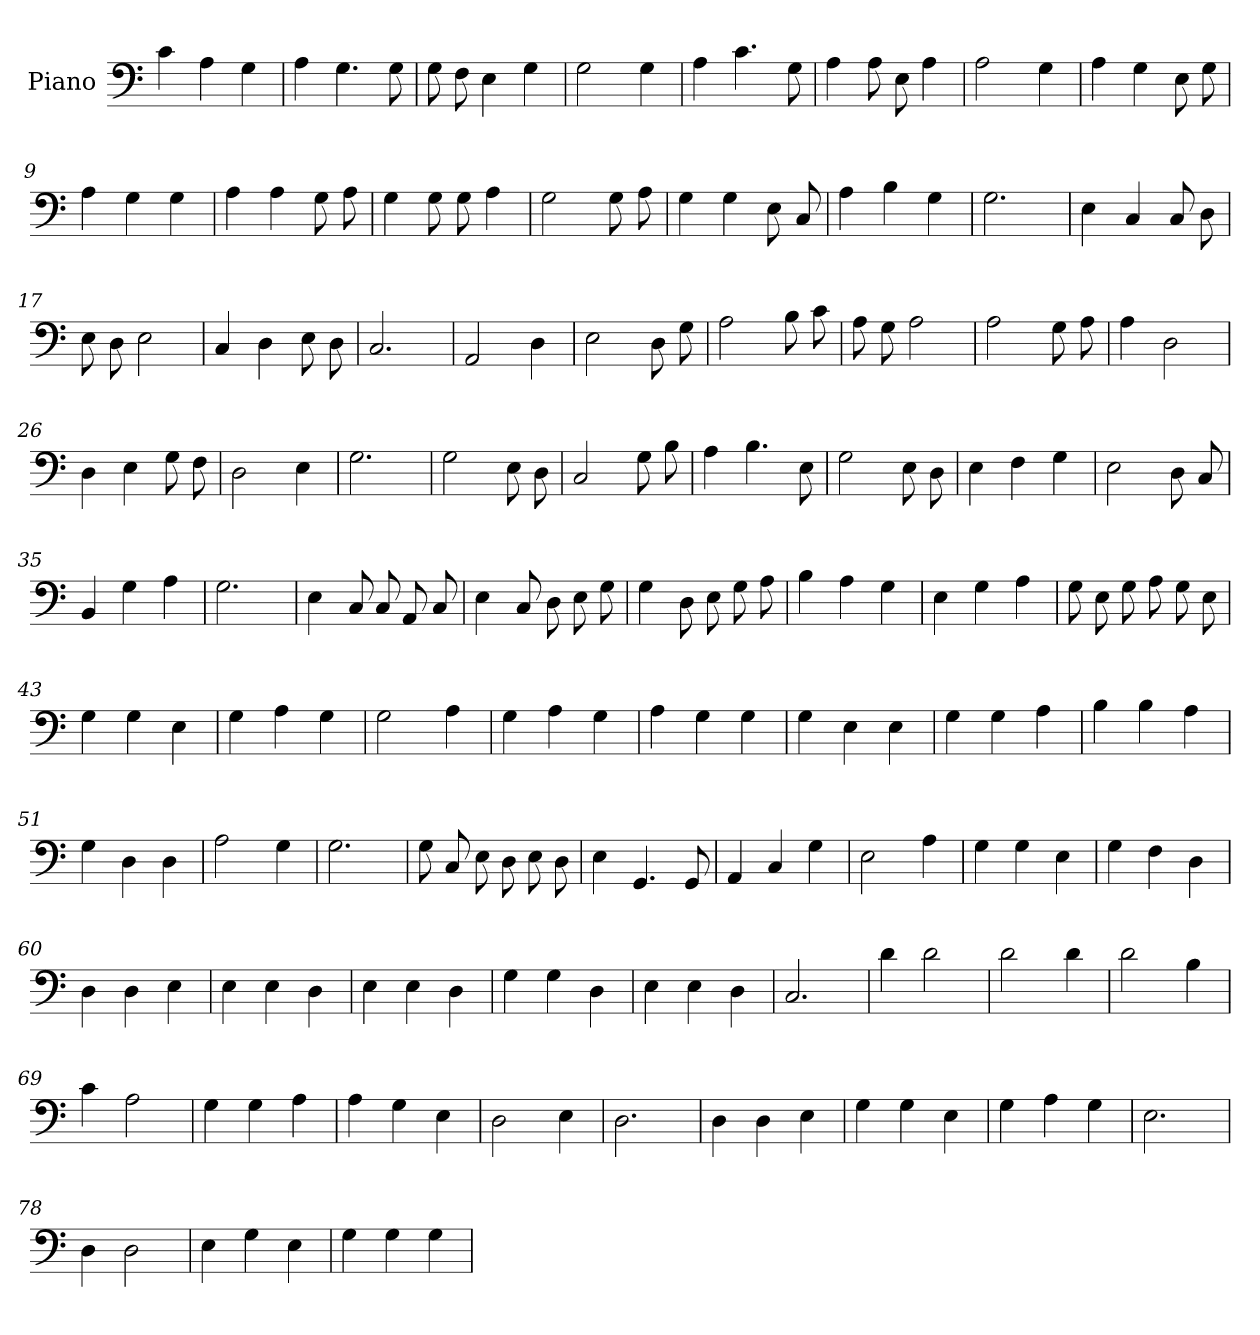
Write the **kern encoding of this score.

**kern
*part1
*staff1
*I"Piano
*I'Pno.
=1
4c
4A
4G
=2
4A
4.G
8G
=3
8G
8F
4E
4G
=4
2G
4G
=5
4A
4.c
8G
=6
4A
8A
8E
4A
=7
2A
4G
=8
4A
4G
8E
8G
=9
4A
4G
4G
=10
4A
4A
8G
8A
=11
4G
8G
8G
4A
=12
2G
8G
8A
=13
4G
4G
8E
8C
=14
4A
4B
4G
=15
2.G
=16
4E
4C
8C
8D
=17
8E
8D
2E
=18
4C
4D
8E
8D
=19
2.C
=20
2AA
4D
=21
2E
8D
8G
=22
2A
8B
8c
=23
8A
8G
2A
=24
2A
8G
8A
=25
4A
2D
=26
4D
4E
8G
8F
=27
2D
4E
=28
2.G
=29
2G
8E
8D
=30
2C
8G
8B
=31
4A
4.B
8E
=32
2G
8E
8D
=33
4E
4F
4G
=34
2E
8D
8C
=35
4BB
4G
4A
=36
2.G
=37
4E
8C
8C
8AA
8C
=38
4E
8C
8D
8E
8G
=39
4G
8D
8E
8G
8A
=40
4B
4A
4G
=41
4E
4G
4A
=42
8G
8E
8G
8A
8G
8E
=43
4G
4G
4E
=44
4G
4A
4G
=45
2G
4A
=46
4G
4A
4G
=47
4A
4G
4G
=48
4G
4E
4E
=49
4G
4G
4A
=50
4B
4B
4A
=51
4G
4D
4D
=52
2A
4G
=53
2.G
=54
8G
8C
8E
8D
8E
8D
=55
4E
4.GG
8GG
=56
4AA
4C
4G
=57
2E
4A
=58
4G
4G
4E
=59
4G
4F
4D
=60
4D
4D
4E
=61
4E
4E
4D
=62
4E
4E
4D
=63
4G
4G
4D
=64
4E
4E
4D
=65
2.C
=66
4d
2d
=67
2d
4d
=68
2d
4B
=69
4c
2A
=70
4G
4G
4A
=71
4A
4G
4E
=72
2D
4E
=73
2.D
=74
4D
4D
4E
=75
4G
4G
4E
=76
4G
4A
4G
=77
2.E
=78
4D
2D
=79
4E
4G
4E
=80
4G
4G
4G
=
*-
